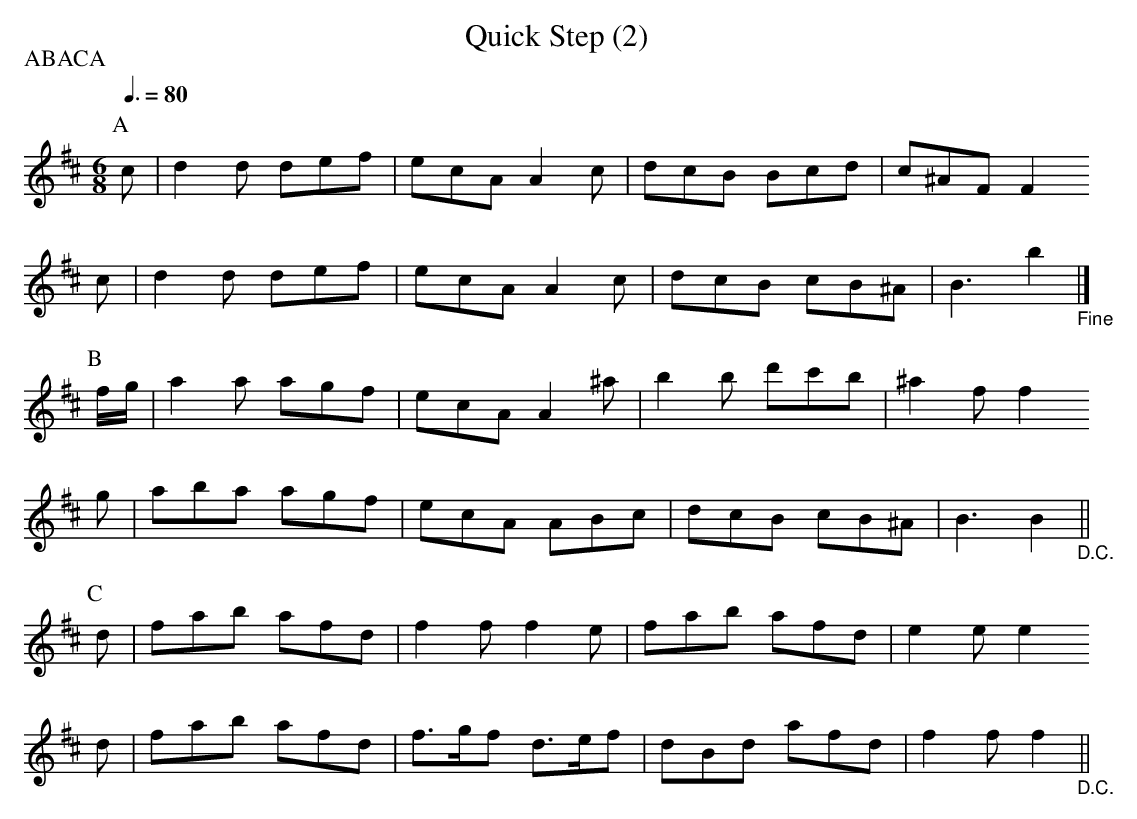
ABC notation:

X:1
T:Quick Step (2)
M:6/8
L:1/8
Q:3/8=80
P:ABACA
K:B Minor
P:A
c   |d2d def|ecA  A2c |dcB Bcd  | c^AF F2
c   |d2d def|ecA  A2c |dcB cB^A | B3   b2 "_Fine"|]
P:B
f/g/|a2a agf|ecA  A2^a|b2b d'c'b|^a2f  f2
g   |aba agf|ecA  ABc |dcB cB^A | B3   B2 "_D.C."||
P:C
d   |fab afd|f2f  f2e |fab afd  | e2e  e2
d   |fab afd|f>gf d>ef|dBd afd  | f2f  f2 "_D.C."||
